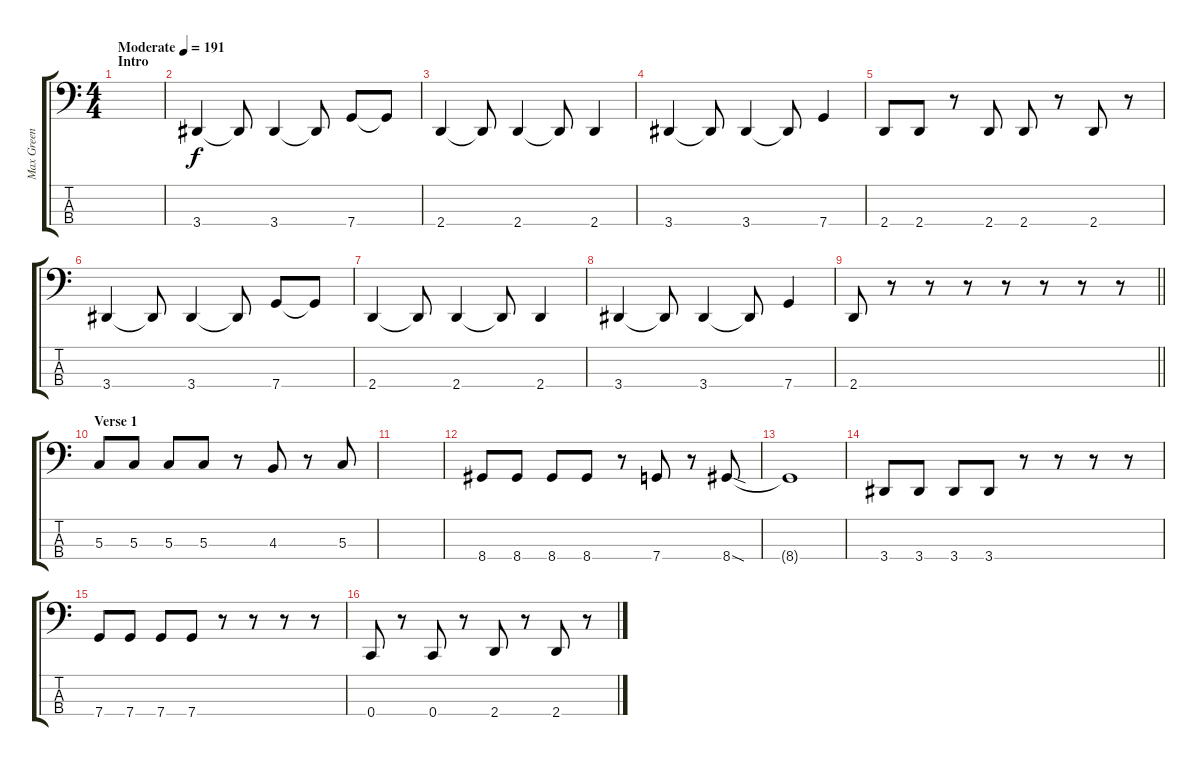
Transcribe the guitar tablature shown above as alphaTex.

\track ("Max Green" "Max Green") {instrument electricbasspick}
\staff {score tabs}
\tuning (F2 C2 G1 C1) {hide}
\ts (4 4)
\section ("" "Intro")
\tempo (191 "Moderate")
\clef f4
\ks c
|
3.4.4 3.4{t}.8 3.4.4 3.4{t}.8 7.4.8 7.4{t}.8 |
2.4.4 2.4{t}.8 2.4.4 2.4{t}.8 2.4.4 |
3.4.4 3.4{t}.8 3.4.4 3.4{t}.8 7.4.4 |
2.4.8 2.4.8 r.8 2.4.8 2.4.8 r.8 2.4.8 r.8 |
3.4.4 3.4{t}.8 3.4.4 3.4{t}.8 7.4.8 7.4{t}.8 |
2.4.4 2.4{t}.8 2.4.4 2.4{t}.8 2.4.4 |
3.4.4 3.4{t}.8 3.4.4 3.4{t}.8 7.4.4 |
\barLineRight lightlight
2.4.8 r.8 r.8 r.8 r.8 r.8 r.8 r.8 |
\section ("" "Verse 1")
5.3.8 5.3.8 5.3.8 5.3.8 r.8 4.3.8 r.8 5.3.8 |
|
8.4.8 8.4.8 8.4.8 8.4.8 r.8 7.4.8 r.8 8.4{sod}.8 |
8.4{t}.1 |
3.4.8 3.4.8 3.4.8 3.4.8 r.8 r.8 r.8 r.8 |
7.4.8 7.4.8 7.4.8 7.4.8 r.8 r.8 r.8 r.8 |
0.4.8 r.8 0.4.8 r.8 2.4.8 r.8 2.4.8 r.8
